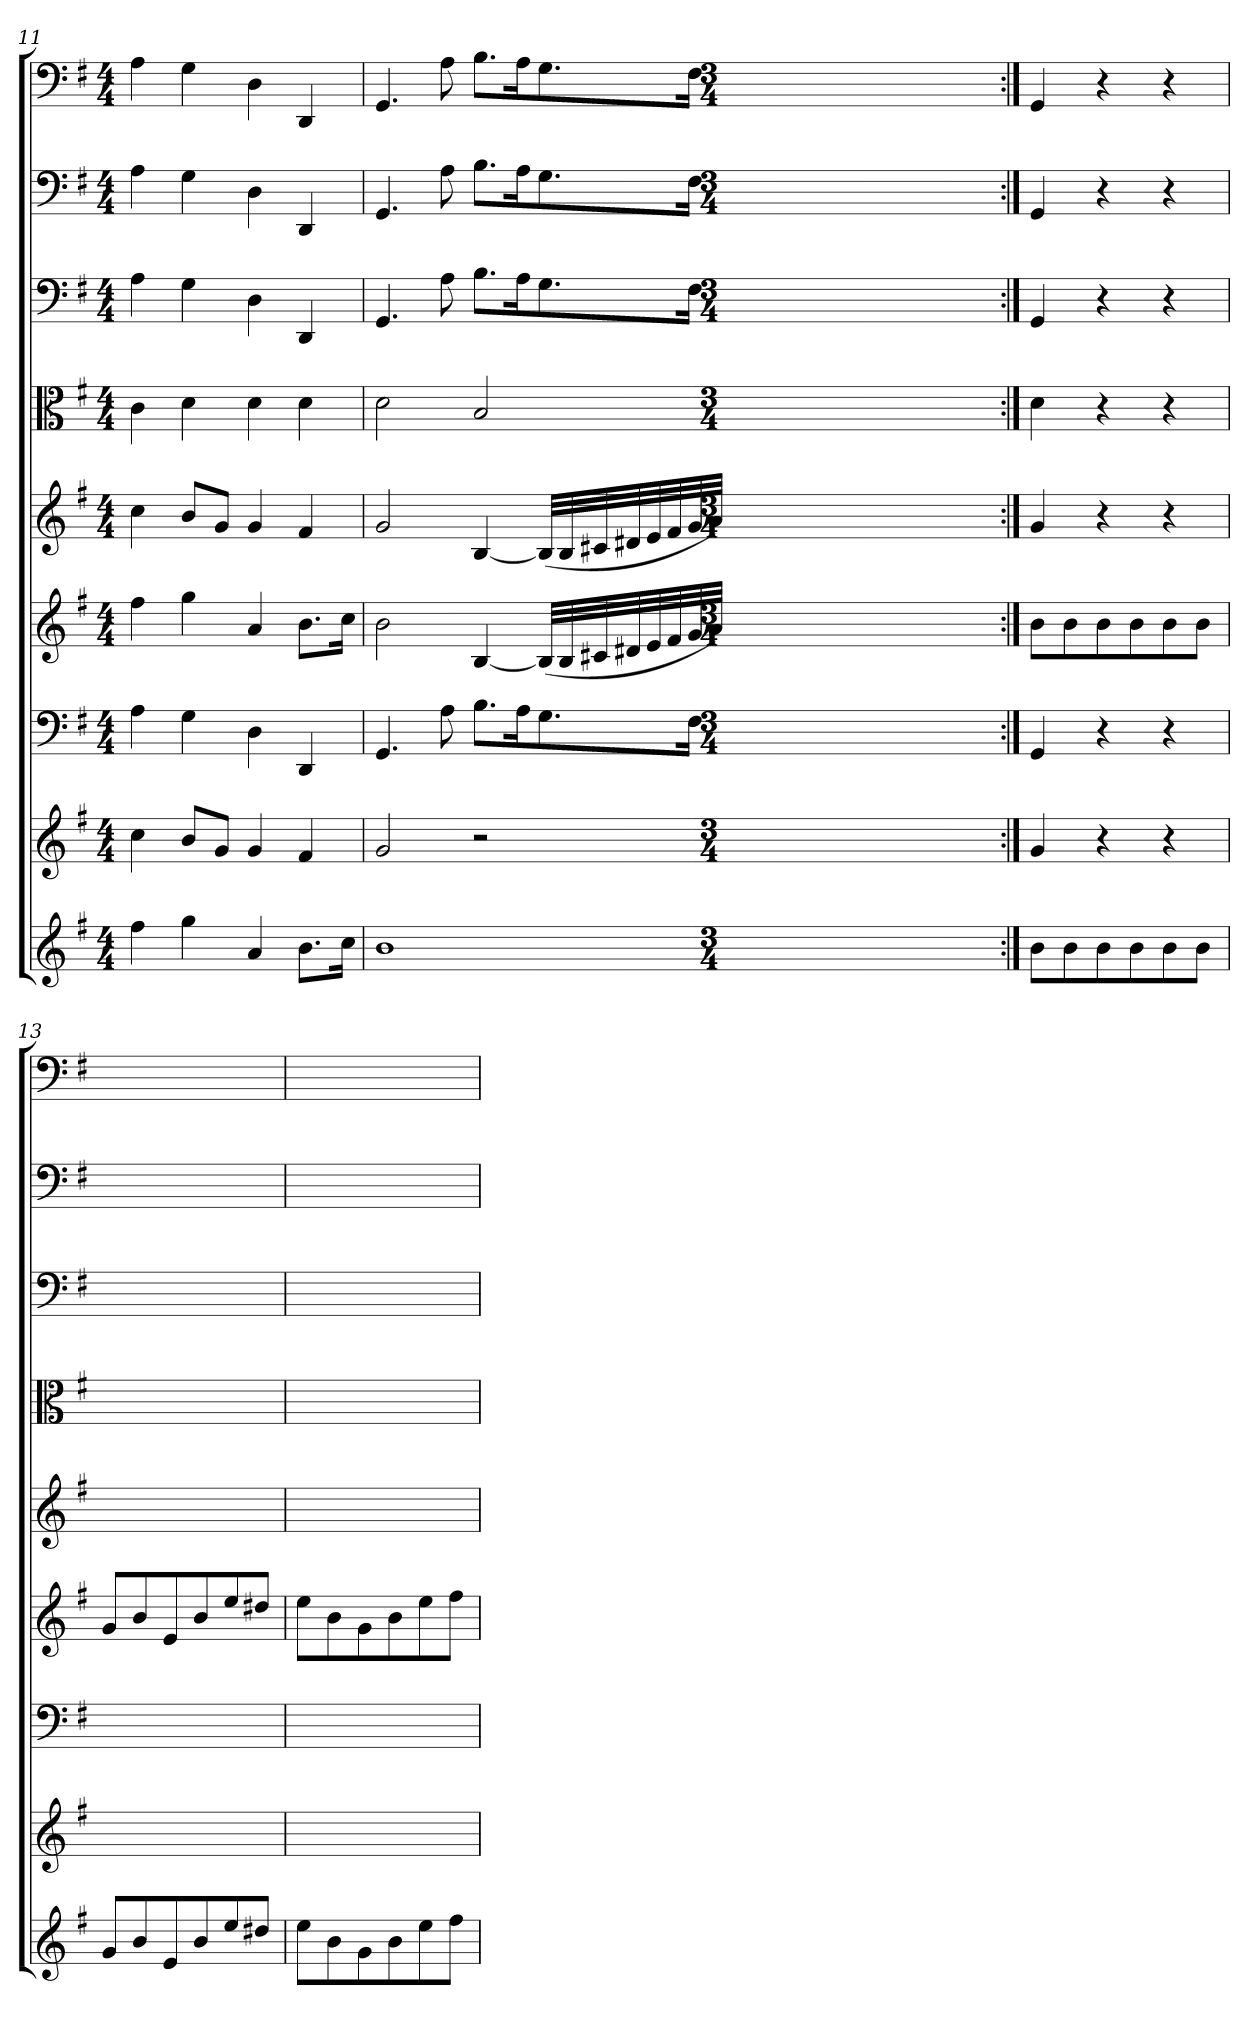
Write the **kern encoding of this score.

**kern	**kern	**kern	**kern	**kern	**kern	**kern	**kern	**kern
*part9	*part8	*part7	*part6	*part5	*part4	*part3	*part2	*part1
*staff9	*staff8	*staff7	*staff6	*staff5	*staff4	*staff3	*staff2	*staff1
*clefG2	*clefG2	*clefF4	*clefG2	*clefG2	*clefC3	*clefF4	*clefF4	*clefF4
*k[f#]	*k[f#]	*k[f#]	*k[f#]	*k[f#]	*k[f#]	*k[f#]	*k[f#]	*k[f#]
*e:	*e:	*e:	*e:	*e:	*e:	*e:	*e:	*e:
*M4/4	*M4/4	*M4/4	*M4/4	*M4/4	*M4/4	*M4/4	*M4/4	*M4/4
=11	=11	=11	=11	=11	=11	=11	=11	=11
4ff#\	4cc\	4A\	4ff#\	4cc\	4c\	4A\	4A\	4A\
4gg\	8b/L	4G\	4gg\	8b/L	4d\	4G\	4G\	4G\
.	8g/J	.	.	8g/J	.	.	.	.
4a/	4g/	4D\	4a/	4g/	4d\	4D\	4D\	4D\
8.b\L	4f#/	4DD/	8.b\L	4f#/	4d\	4DD/	4DD/	4DD/
16cc\Jk	.	.	16cc\Jk	.	.	.	.	.
=12a	=12a	=12a	=12a	=12a	=12a	=12a	=12a	=12a
1b\	2g/	4.GG/	2b\	2g/	2d\	4.GG/	4.GG/	4.GG/
.	.	8A\	.	.	.	8A\	8A\	8A\
.	2r	8.B\L	[4B/	[4B/	2B/	8.B\L	8.B\L	8.B\L
.	.	16A\K	.	.	.	16A\K	16A\K	16A\K
.	.	8.G\	(32B/LLL]	(32B/LLL]	.	8.G\	8.G\	8.G\
.	.	.	32B/	32B/	.	.	.	.
.	.	.	32c#X/	32c#X/	.	.	.	.
.	.	.	32d#X/	32d#X/	.	.	.	.
.	.	.	32e/	32e/	.	.	.	.
.	.	.	32f#/	32f#/	.	.	.	.
.	.	16F#\Jk	32g/	32g/	.	16F#\Jk	16F#\Jk	16F#\Jk
.	.	.	32a/JJJ)	32a/JJJ)	.	.	.	.
*M3/4	*M3/4	*M3/4	*M3/4	*M3/4	*M3/4	*M3/4	*M3/4	*M3/4
=12b:|!	=12b:|!	=12b:|!	=12b:|!	=12b:|!	=12b:|!	=12b:|!	=12b:|!	=12b:|!
8b\L	4g/	4GG/	8b\L	4g/	4d\	4GG/	4GG/	4GG/
8b\	.	.	8b\	.	.	.	.	.
8b\	4r	4r	8b\	4r	4r	4r	4r	4r
8b\	.	.	8b\	.	.	.	.	.
8b\	4r	4r	8b\	4r	4r	4r	4r	4r
8b\J	.	.	8b\J	.	.	.	.	.
=13	=13	=13	=13	=13	=13	=13	=13	=13
8g/L	2.r	2.r	8g/L	2.r	2.r	2.r	2.r	2.r
8b/	.	.	8b/	.	.	.	.	.
8e/	.	.	8e/	.	.	.	.	.
8b/	.	.	8b/	.	.	.	.	.
8ee/	.	.	8ee/	.	.	.	.	.
8dd#X/J	.	.	8dd#X/J	.	.	.	.	.
=14	=14	=14	=14	=14	=14	=14	=14	=14
8ee\L	2.r	2.r	8ee\L	2.r	2.r	2.r	2.r	2.r
8b\	.	.	8b\	.	.	.	.	.
8g\	.	.	8g\	.	.	.	.	.
8b\	.	.	8b\	.	.	.	.	.
8ee\	.	.	8ee\	.	.	.	.	.
8ff#\J	.	.	8ff#\J	.	.	.	.	.
=	=	=	=	=	=	=	=	=
*-	*-	*-	*-	*-	*-	*-	*-	*-
